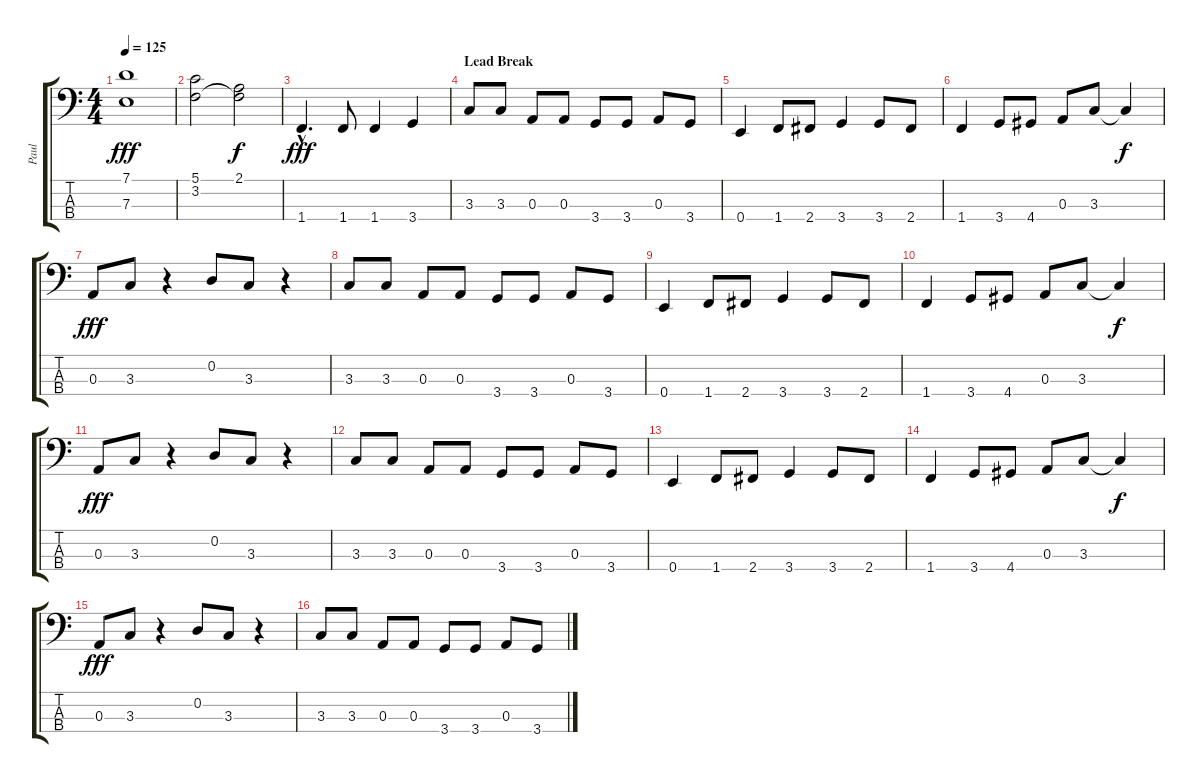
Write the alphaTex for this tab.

\track ("Paul" "Paul") {instrument electricbasspick}
\staff {score tabs}
\tuning (G2 D2 A1 E1) {hide}
\ts (4 4)
\tempo 125
\clef f4
\ks c
(7.1 7.3).1{dy fff} |
(5.1 3.2).2 (2.1 3.2{t}).2{dy f} |
1.4{hac}.4{d dy fff} 1.4.8 1.4.4 3.4.4 |
\section ("" "Lead Break")
3.3.8 3.3.8 0.3.8 0.3.8 3.4.8 3.4.8 0.3.8 3.4.8 |
0.4.4 1.4.8 2.4.8 3.4.4 3.4.8 2.4.8 |
1.4.4 3.4.8 4.4.8 0.3.8 3.3.8 3.3{t}.4{dy f} |
0.3.8{dy fff} 3.3.8 r.4 0.2.8 3.3.8 r.4 |
3.3.8 3.3.8 0.3.8 0.3.8 3.4.8 3.4.8 0.3.8 3.4.8 |
0.4.4 1.4.8 2.4.8 3.4.4 3.4.8 2.4.8 |
1.4.4 3.4.8 4.4.8 0.3.8 3.3.8 3.3{t}.4{dy f} |
0.3.8{dy fff} 3.3.8 r.4 0.2.8 3.3.8 r.4 |
3.3.8 3.3.8 0.3.8 0.3.8 3.4.8 3.4.8 0.3.8 3.4.8 |
0.4.4 1.4.8 2.4.8 3.4.4 3.4.8 2.4.8 |
1.4.4 3.4.8 4.4.8 0.3.8 3.3.8 3.3{t}.4{dy f} |
0.3.8{dy fff} 3.3.8 r.4 0.2.8 3.3.8 r.4 |
3.3.8 3.3.8 0.3.8 0.3.8 3.4.8 3.4.8 0.3.8 3.4.8
